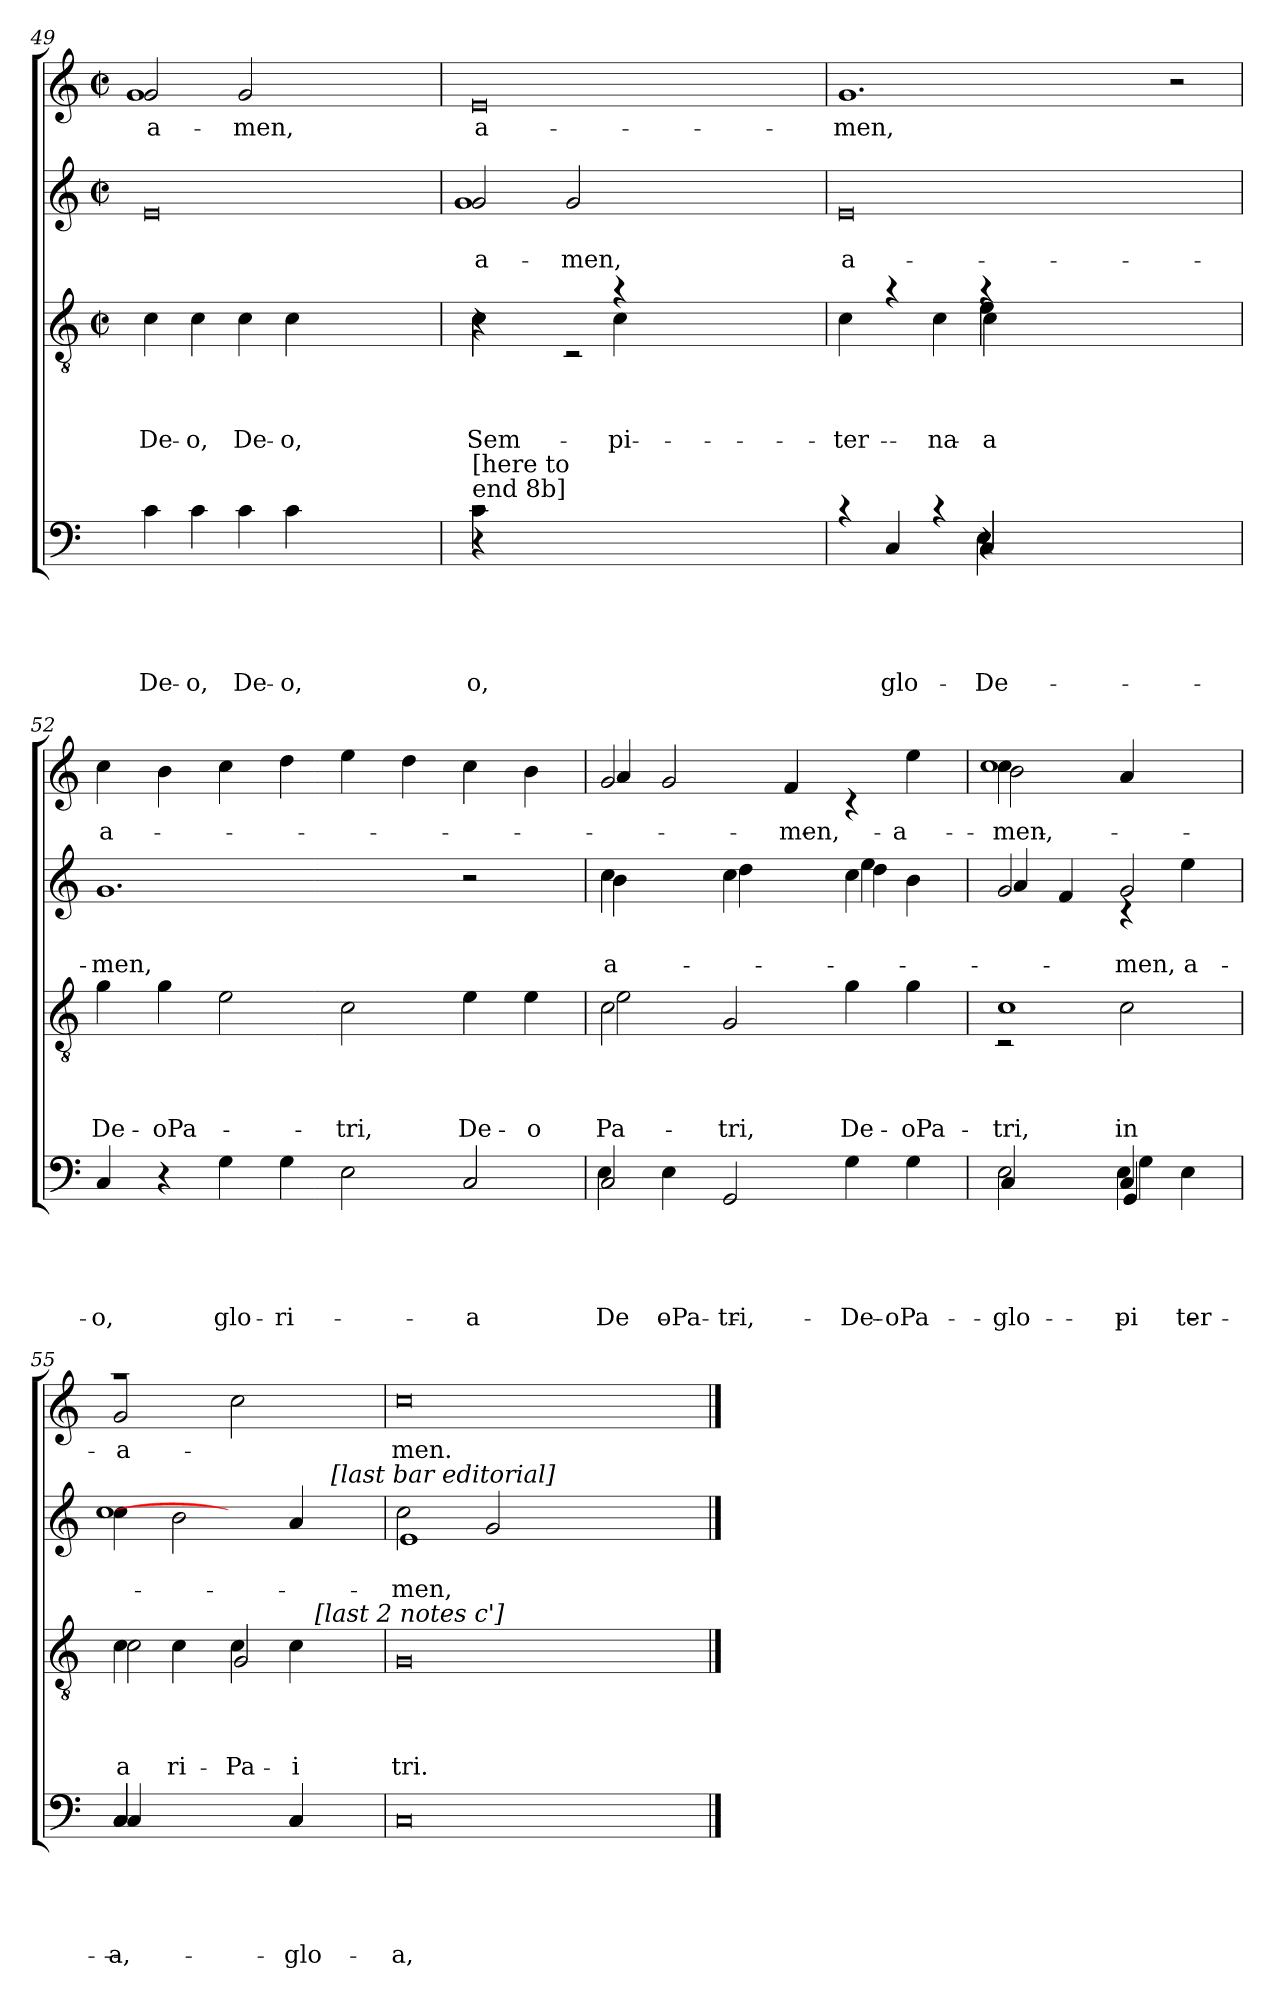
**kern	**text	**text	**text	**text	**text	**kern	**text	**text	**text	**text	**kern	**text	**text	**kern	**text
*part4	*part4	*part4	*part4	*part4	*part4	*part3	*part3	*part3	*part3	*part3	*part2	*part2	*part2	*part1	*part1
*staff4	*staff4	*staff4	*staff4	*staff4	*staff4	*staff3	*staff3	*staff3	*staff3	*staff3	*staff2	*staff2	*staff2	*staff1	*staff1
*clefF4	*	*	*	*	*	*clefGv2	*	*	*	*	*clefG2	*	*	*clefG2	*
*k[]	*	*	*	*	*	*k[]	*	*	*	*	*k[]	*	*	*k[]	*
*C:	*	*	*	*	*	*C:	*	*	*	*	*C:	*	*	*C:	*
*	*	*	*	*	*	*M2/2	*	*	*	*	*M2/2	*	*	*M2/2	*
*	*	*	*	*	*	*met(c|)	*	*	*	*	*met(c|)	*	*	*met(c|)	*
=49	=49	=49	=49	=49	=49	=49	=49	=49	=49	=49	=49	=49	=49	=49	=49
!	!	!	!	!	!LO:LY:b	!	!	!	!	!LO:LY:b	!	!	!	!	!LO:LY:b
*	*	*	*	*	*	*	*	*	*	*	*	*	*	*^	*
!	!	!	!	!	!	!	!	!	!	!	!	!	!	!	!	!LO:LY:b:rj
4c\	.	.	.	.	-De-	4c\	.	.	.	De-	0e	.	.	2g/	1g	a-
!	!	!	!	!	!LO:LY:b:rj	!	!	!	!	!LO:LY:b:rj	!	!	!	!	!	!
4c\	.	.	.	.	-o,	4c\	.	.	.	-o,	.	.	.	.	.	.
!	!	!	!	!	!LO:LY:b	!	!	!	!	!LO:LY:b	!	!	!	!	!	!LO:LY:b
4c\	.	.	.	.	De-	4c\	.	.	.	De-	.	.	.	2g/	.	men,
!	!	!	!	!	!LO:LY:b:rj	!	!	!	!	!LO:LY:b:rj	!	!	!	!	!	!
4c\	.	.	.	.	-o,	4c\	.	.	.	-o,	.	.	.	.	.	.
1ryy	.	.	.	.	.	1ryy	.	.	.	.	.	.	.	1ryy	1ryy	.
=50	=50	=50	=50	=50	=50	=50	=50	=50	=50	=50	=50	=50	=50	=50	=50	=50
*^	*	*	*	*	*	*	*	*	*	*	*	*	*	*	*	*
!LO:TX:a:t=end 8b]	!	!	!	!	!	!	!	!	!	!	!	!	!	!	!	!	!
!LO:TX:a:t=[here to	!	!	!	!	!	!	!	!	!	!	!	!	!	!	!	!	!
!	!	!	!	!	!	!LO:LY:b	!	!	!	!	!	!	!	!	!	!	!
*	*^	*	*	*	*	*	*	*	*	*	*	*	*	*	*	*	*
!	!	!	!	!	!	!	!LO:LY:b:rj	!	!	!	!	!LO:LY:b	!	!	!	!	!	!
*	*	*^	*	*	*	*	*	*^	*	*	*	*	*	*	*	*	*	*
!	!	!	!	!	!	!	!	!	!	!	!	!	!	!LO:LY:b:rj	!	!	!	!	!	!
*	*	*	*	*	*	*	*	*	*	*^	*	*	*	*	*	*	*	*	*	*
!	!	!	!	!	!	!	!	!	!	!	!	!	!	!	!LO:LY:b	!	!	!LO:LY:b	!	!	!
*	*	*	*	*	*	*	*	*	*	*	*^	*	*	*	*	*^	*	*	*	*	*
!	!	!	!	!	!	!	!	!	!	!	!	!	!	!	!	!	!	!	!	!LO:LY:b:rj	!	!	!LO:LY:b:rj
*	*	*	*	*	*	*	*	*	*	*	*	*	*	*	*	*	*	*	*	*	*v	*v	*
2rc	4c\	4c\	4r	.	.	.	.	-o,	4c\	4c\	4c\	4r	.	.	.	Sem-	2g/	1g	.	a-	0e	-a-
.	1.ryy	1.ryy	1.ryy	.	.	.	.	.	2ryy	4ryy	1ryy	2ryy	.	.	.	.	.	.	.	.	.	.
!	!	!	!	!	!	!	!	!	!	!	!	!	!	!	!	!	!	!	!	!LO:LY:b	!	!
1.ryy	.	.	.	.	.	.	.	.	.	2rC	.	.	.	.	.	.	2g/	.	.	men,	.	.
!	!	!	!	!	!	!	!	!	!	!	!	!	!	!	!	!LO:LY:b:rj	!	!	!	!	!	!
.	.	.	.	.	.	.	.	.	4ra	.	.	4c\	.	.	.	-pi-	.	.	.	.	.	.
.	.	.	.	.	.	.	.	.	1ryy	1ryy	.	1ryy	.	.	.	.	1ryy	1ryy	.	.	.	.
.	.	.	.	.	.	.	.	.	.	.	2.ryy	.	.	.	.	.	.	.	.	.	.	.
.	4ryy	4ryy	4ryy	.	.	.	.	.	.	.	.	.	.	.	.	.	.	.	.	.	.	.
*	*	*	*	*	*	*	*	*	*	*	*	*	*	*	*	*	*v	*v	*	*	*	*
!!LO:PB:g=z
=51	=51	=51	=51	=51	=51	=51	=51	=51	=51	=51	=51	=51	=51	=51	=51	=51	=51	=51	=51	=51	=51
!	!	!	!	!	!	!	!	!	!	!	!	!	!	!	!	!LO:LY:b	!	!	!LO:LY:b:rj	!	!LO:LY:b
4rc	2.ryy	2.ryy	2.ryy	.	.	.	.	.	4c\	2.ryy	2.ryy	2.ryy	.	.	.	-ter-	0e	.	-a-	1.g	-men,
!	!	!	!	!	!	!	!	!LO:LY:b	!	!	!	!	!	!	!	!	!	!	!	!	!
4C/	.	.	.	.	.	.	.	glo-	4ra	.	.	.	.	.	.	.	.	.	.	.	.
!	!	!	!	!	!	!	!	!	!	!	!	!	!	!	!	!LO:LY:b	!	!	!	!	!
4rc	.	.	.	.	.	.	.	.	4c\	.	.	.	.	.	.	-na	.	.	.	.	.
!	!	!	!	!	!	!	!	!LO:LY:b	!	!	!	!	!	!	!	!	!	!	!	!	!
!	!	!	!	!	!	!	!	!LO:LY:b:rj	!	!	!	!	!	!	!	!	!	!	!	!	!
!	!	!	!	!	!	!	!	!LO:LY:b	!	!	!	!	!	!	!	!LO:LY:b	!	!	!	!	!
!	!	!	!	!	!	!	!	!	!	!	!	!	!	!	!	!LO:LY:b	!	!	!	!	!
!	!	!	!	!	!	!	!	!	!	!	!	!	!	!	!	!LO:LY:b:rj	!	!	!	!	!
4C/	4C/	4r	4E\	.	.	.	.	De-	4ra	4e\	4e\	4c\	.	.	.	-a	.	.	.	.	.
1.ryy	1.ryy	1.ryy	1.ryy	.	.	.	.	.	1.ryy	1.ryy	1.ryy	1.ryy	.	.	.	.	.	.	.	.	.
.	.	.	.	.	.	.	.	.	.	.	.	.	.	.	.	.	.	.	.	2ryy	.
.	.	.	.	.	.	.	.	.	.	.	.	.	.	.	.	.	2ryy	.	.	2r	.
*v	*v	*v	*v	*	*	*	*	*	*	*	*	*	*	*	*	*	*	*	*	*	*
*	*	*	*	*	*	*v	*v	*v	*v	*	*	*	*	*	*	*	*	*
=52	=52	=52	=52	=52	=52	=52	=52	=52	=52	=52	=52	=52	=52	=52	=52
!	!	!	!	!	!LO:LY:b	!	!	!	!	!LO:LY:b	!	!	!LO:LY:b	!	!LO:LY:b
4C/	.	.	.	.	-o,	4g\	.	.	.	De-	1.g	.	-men,	4cc\	a-
!	!	!	!	!	!	!	!	!	!	!LO:LY:b	!	!	!	!	!
4r	.	.	.	.	.	4g\	.	.	.	-oPa-	.	.	.	4b\	.
!	!	!	!	!	!LO:LY:b	!	!	!	!	!	!	!	!	!	!
4G\	.	.	.	.	glo-	2e\	.	.	.	.	.	.	.	4cc\	.
!	!	!	!	!	!LO:LY:b	!	!	!	!	!	!	!	!	!	!
4G\	.	.	.	.	-ri-	.	.	.	.	.	.	.	.	4dd\	.
!	!	!	!	!	!	!	!	!	!	!LO:LY:b	!	!	!	!	!
2E\	.	.	.	.	.	2c\	.	.	.	-tri,	.	.	.	4ee\	.
.	.	.	.	.	.	.	.	.	.	.	.	.	.	4dd\	.
!	!	!	!	!	!LO:LY:b	!	!	!	!	!LO:LY:b	!	!	!	!	!
2C/	.	.	.	.	-a	4e\	.	.	.	De-	2r	.	.	4cc\	.
!	!	!	!	!	!	!	!	!	!	!LO:LY:b:rj	!	!	!	!	!
.	.	.	.	.	.	4e\	.	.	.	-o	.	.	.	4b\	.
=53	=53	=53	=53	=53	=53	=53	=53	=53	=53	=53	=53	=53	=53	=53	=53
*^	*	*	*	*	*	*	*	*	*	*	*	*	*	*	*
!	!	!	!	!	!	!LO:LY:b	!	!	!	!	!LO:LY:b	!	!	!LO:LY:b	!	!
*	*	*	*	*	*	*	*^	*	*	*	*	*^	*	*	*^	*
*	*	*	*	*	*	*	*	*	*	*	*	*	*	*^	*	*	*	*	*
*	*	*	*	*	*	*	*	*	*	*	*	*	*	*	*^	*	*	*	*	*
2C/	4E\	.	.	.	.	De-	2c\	2e\	.	.	.	Pa-	4cc\	4b\	2ryy	1ryy	.	a-	2g/	4a/	.
!	!	!	!	!	!	!LO:LY:b	!	!	!	!	!	!	!	!	!	!	!	!	!	!	!
.	4E\	.	.	.	.	-oPa-	.	.	.	.	.	.	1ryy	4ryy	.	.	.	.	.	2g/	.
!	!	!	!	!	!	!LO:LY:b	!	!	!	!	!	!LO:LY:b	!	!	!	!	!	!	!	!	!
1ryy	2GG/	.	.	.	.	-tri,	2G/	1ryy	.	.	.	-tri,	.	4cc\	4dd\	.	.	.	1ryy	.	.
!	!	!	!	!	!	!	!	!	!	!	!	!	!	!	!	!	!	!	!	!	!LO:LY:b
.	.	.	.	.	.	.	.	.	.	.	.	.	.	4ryy	4ryy	.	.	.	.	4f/	-men,
!	!	!	!	!	!	!LO:LY:b	!	!	!	!	!	!LO:LY:b	!	!	!	!	!	!	!	!	!
.	4G\	.	.	.	.	De-	4g\	.	.	.	.	De-	.	4cc\	4ee\	4dd\	.	.	.	4rc	.
!	!	!	!	!	!	!LO:LY:b:rj	!	!	!	!	!	!LO:LY:b	!	!	!	!	!	!	!	!	!LO:LY:b
.	4G\	.	.	.	.	-oPa-	4g\	.	.	.	.	-oPa-	4ryy	4b\	4ryy	4ryy	.	.	.	4ee\	a-
=54	=54	=54	=54	=54	=54	=54	=54	=54	=54	=54	=54	=54	=54	=54	=54	=54	=54	=54	=54	=54	=54
!	!	!	!	!	!	!LO:LY:b	!	!	!	!	!	!	!	!	!	!	!	!	!	!	!
!	!	!	!	!	!	!LO:LY:b	!	!	!	!	!	!LO:LY:b	!	!	!	!	!	!	!	!	!LO:LY:b
*^	*^	*	*	*	*	*	*	*	*	*	*	*	*	*v	*v	*v	*	*	*	*^	*
2E\	4C/	2ryy	2ryy	.	.	.	.	glo-	1c	2rC	.	.	.	-tri,	2g/	4a/	.	.	4cc\	2b\	1cc	-men,
.	4ryy	.	.	.	.	.	.	.	.	.	.	.	.	.	.	4f/	.	.	2.ryy	.	.	.
!	!	!	!	!	!	!	!	!LO:LY:b	!	!	!	!	!	!	!	!	!	!	!	!	!	!
!	!	!	!	!	!	!	!	!LO:LY:b	!	!	!	!	!	!	!	!	!	!	!	!	!	!
!	!	!	!	!	!	!	!	!LO:LY:b:rj	!	!	!	!	!	!	!	!	!	!	!	!	!	!
!	!	!	!	!	!	!	!	!LO:LY:b	!	!	!	!	!	!LO:LY:b	!	!	!	!LO:LY:b	!	!	!	!
4C/	4E\	4GG/	4G\	.	.	.	.	-pi-	.	2c\	.	.	.	in	2g/	4rc	.	-men,	.	4a/	.	.
!	!	!	!	!	!	!	!	!LO:LY:b:rj	!	!	!	!	!	!	!	!	!	!LO:LY:b	!	!	!	!
4ryy	4ryy	4ryy	4E\	.	.	.	.	-ter-	.	.	.	.	.	.	.	4ee\	.	a-	.	4ryy	.	.
*	*	*	*	*	*	*	*	*	*v	*v	*	*	*	*	*	*	*	*	*	*v	*v	*
=55	=55	=55	=55	=55	=55	=55	=55	=55	=55	=55	=55	=55	=55	=55	=55	=55	=55	=55	=55	=55
!	!	!	!	!	!	!	!	!LO:LY:b	!	!	!	!	!	!	!	!	!	!	!	!
!	!	!	!	!	!	!	!	!LO:LY:b	!	!	!	!	!	!	!	!	!	!	!	!
!	!	!	!	!	!	!	!	!LO:LY:b	!	!	!	!	!	!	!	!	!	!	!	!
!	!	!	!	!	!	!	!	!LO:LY:b:rj	!	!	!	!	!LO:LY:b	!	!	!	!	!	!	!
*	*	*	*	*	*	*	*	*	*^	*	*	*	*	*	*	*	*	*	*	*
!	!	!	!	!	!	!	!	!	!	!	!	!	!	!LO:LY:b:rj	!	!	!	!	!	!	!LO:LY:b
*	*	*	*	*	*	*	*	*	*	*^	*	*	*	*	*	*^	*	*	*	*	*
2C/	4C/	4C/	2C/	.	.	.	.	-a,	4c\	2c\	2ryy	.	.	.	a	4cc\	2.ryy	[>1cc	.	.	1raa	2g/	a-
!	!	!	!	!	!	!	!	!	!	!	!	!	!	!	!LO:LY:b	!	!	!	!	!	!	!	!
.	2.ryy	2.ryy	.	.	.	.	.	.	4c\	.	.	.	.	.	-ri-	2b\	.	.	.	.	.	.	.
!	!	!	!	!	!	!	!	!	!	!	!	!	!	!	!LO:LY:b	!	!	!	!	!	!	!	!
!	!	!	!	!	!	!	!	!	!	!	!	!	!	!	!LO:LY:b	!	!	!	!	!	!	!	!
4ryy	.	.	4ryy	.	.	.	.	.	4c\	2G/	4ryy	.	.	.	Pa-	.	.	.	.	.	.	2cc\	.
!	!	!	!	!	!	!	!	!LO:LY:b:rj	!	!	!	!	!	!	!	!	!	!	!	!	!	!	!
!	!	!	!	!	!	!	!	!LO:LY:b	!	!	!	!	!	!	!LO:LY:b:rj	!	!	!	!	!	!	!	!
4C/	.	.	4C/	.	.	.	.	glo-	4c\	.	16ryy	.	.	.	-i	16.ryy	4a/	.	.	.	.	.	.
!	!	!	!	!	!	!	!	!	!	!	!LO:TX:a:t=[last 2 notes c']	!	!	!	!	!	!	!	!	!	!	!	!
.	.	.	.	.	.	.	.	.	.	.	8.ryy	.	.	.	.	.	.	.	.	.	.	.	.
!	!	!	!	!	!	!	!	!	!	!	!	!	!	!	!	!LO:TX:a:t=[last bar editorial]	!	!	!	!	!	!	!
.	.	.	.	.	.	.	.	.	.	.	.	.	.	.	.	8ryy	.	.	.	.	.	.	.
.	.	.	.	.	.	.	.	.	.	.	.	.	.	.	.	32ryy	.	.	.	.	.	.	.
*	*	*	*	*	*	*	*	*	*	*	*	*	*	*	*	*v	*v	*v	*	*	*	*	*
*v	*v	*v	*v	*	*	*	*	*	*	*	*	*	*	*	*	*	*	*	*v	*v	*
=56	=56	=56	=56	=56	=56	=56	=56	=56	=56	=56	=56	=56	=56	=56	=56	=56	=56
!	!	!	!	!	!LO:LY:b	!	!	!	!	!	!	!LO:LY:b	!	!	!LO:LY:b	!	!LO:LY:b
*	*	*	*	*	*	*v	*v	*v	*	*	*	*	*^	*	*	*	*
0C	.	.	.	.	-a,	0G	.	.	.	-tri.	2cc\	1e	.	-men,	0cc	-men.
.	.	.	.	.	.	.	.	.	.	.	2g/	.	.	.	.	.
.	.	.	.	.	.	.	.	.	.	.	1ryy	1ryy	.	.	.	.
*	*	*	*	*	*	*	*	*	*	*	*v	*v	*	*	*	*
==	==	==	==	==	==	==	==	==	==	==	==	==	==	==	==
*-	*-	*-	*-	*-	*-	*-	*-	*-	*-	*-	*-	*-	*-	*-	*-
